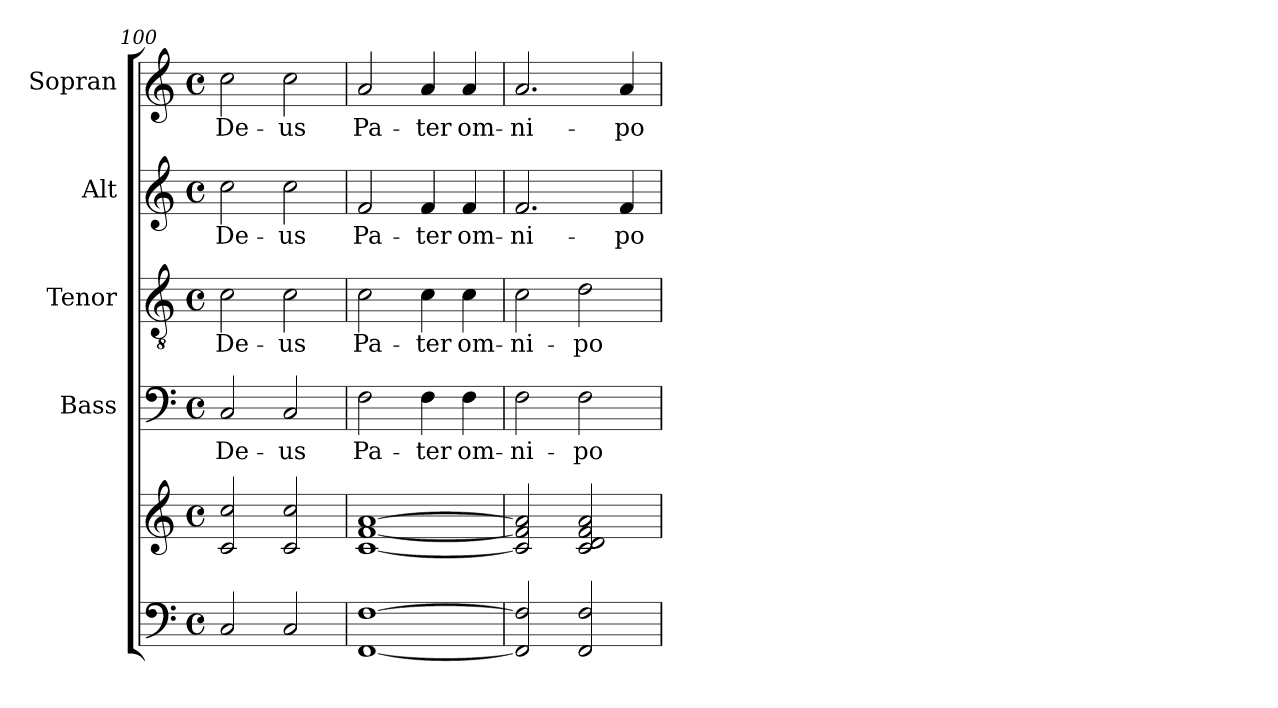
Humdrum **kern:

**kern	**kern	**kern	**text	**kern	**text	**kern	**text	**kern	**text
*part5	*part5	*part4	*part4	*part3	*part3	*part2	*part2	*part1	*part1
*staff6	*staff5	*staff4	*staff4	*staff3	*staff3	*staff2	*staff2	*staff1	*staff1
*	*	*I"Bass	*	*I"Tenor	*	*I"Alt	*	*I"Sopran	*
*	*	*I'B.	*	*I'T.	*	*I'A.	*	*I'S.	*
!!LO:PB:g=z
*clefF4	*clefG2	*clefF4	*	*clefGv2	*	*clefG2	*	*clefG2	*
*k[]	*k[]	*k[]	*	*k[]	*	*k[]	*	*k[]	*
*C:	*C:	*C:	*	*C:	*	*C:	*	*C:	*
*M4/4	*M4/4	*M4/4	*	*M4/4	*	*M4/4	*	*M4/4	*
*met(c)	*met(c)	*met(c)	*	*met(c)	*	*met(c)	*	*met(c)	*
=100	=100	=100	=100	=100	=100	=100	=100	=100	=100
!	!	!	!LO:LY:b	!	!LO:LY:b	!	!LO:LY:b	!	!LO:LY:b
2C/	2c/ 2cc/	2C/	De-	2c\	De-	2cc\	De-	2cc\	De-
!	!	!	!LO:LY:b	!	!LO:LY:b	!	!LO:LY:b	!	!LO:LY:b
2C/	2c/ 2cc/	2C/	-us	2c\	-us	2cc\	-us	2cc\	-us
=101	=101	=101	=101	=101	=101	=101	=101	=101	=101
!	!	!	!LO:LY:b	!	!LO:LY:b	!	!LO:LY:b	!	!LO:LY:b
[1FF [1F	[1c [1f [1a	2F\	Pa-	2c\	Pa-	2f/	Pa-	2a/	Pa-
!	!	!	!LO:LY:b	!	!LO:LY:b	!	!LO:LY:b	!	!LO:LY:b
.	.	4F\	-ter	4c\	-ter	4f/	-ter	4a/	-ter
!	!	!	!LO:LY:b	!	!LO:LY:b	!	!LO:LY:b	!	!LO:LY:b
.	.	4F\	om-	4c\	om-	4f/	om-	4a/	om-
=102	=102	=102	=102	=102	=102	=102	=102	=102	=102
!	!	!	!LO:LY:b	!	!LO:LY:b	!	!LO:LY:b	!	!LO:LY:b
2FF/] 2F/]	2c/] 2f/] 2a/]	2F\	-ni-	2c\	-ni-	2.f/	-ni-	2.a/	-ni-
!	!	!	!LO:LY:b	!	!LO:LY:b	!	!	!	!
2FF/ 2F/	2c/ 2d/ 2f/ 2a/	2F\	-po-	2d\	-po-	.	.	.	.
!	!	!	!	!	!	!	!LO:LY:b	!	!LO:LY:b
.	.	.	.	.	.	4f/	-po-	4a/	-po-
=	=	=	=	=	=	=	=	=	=
*-	*-	*-	*-	*-	*-	*-	*-	*-	*-
